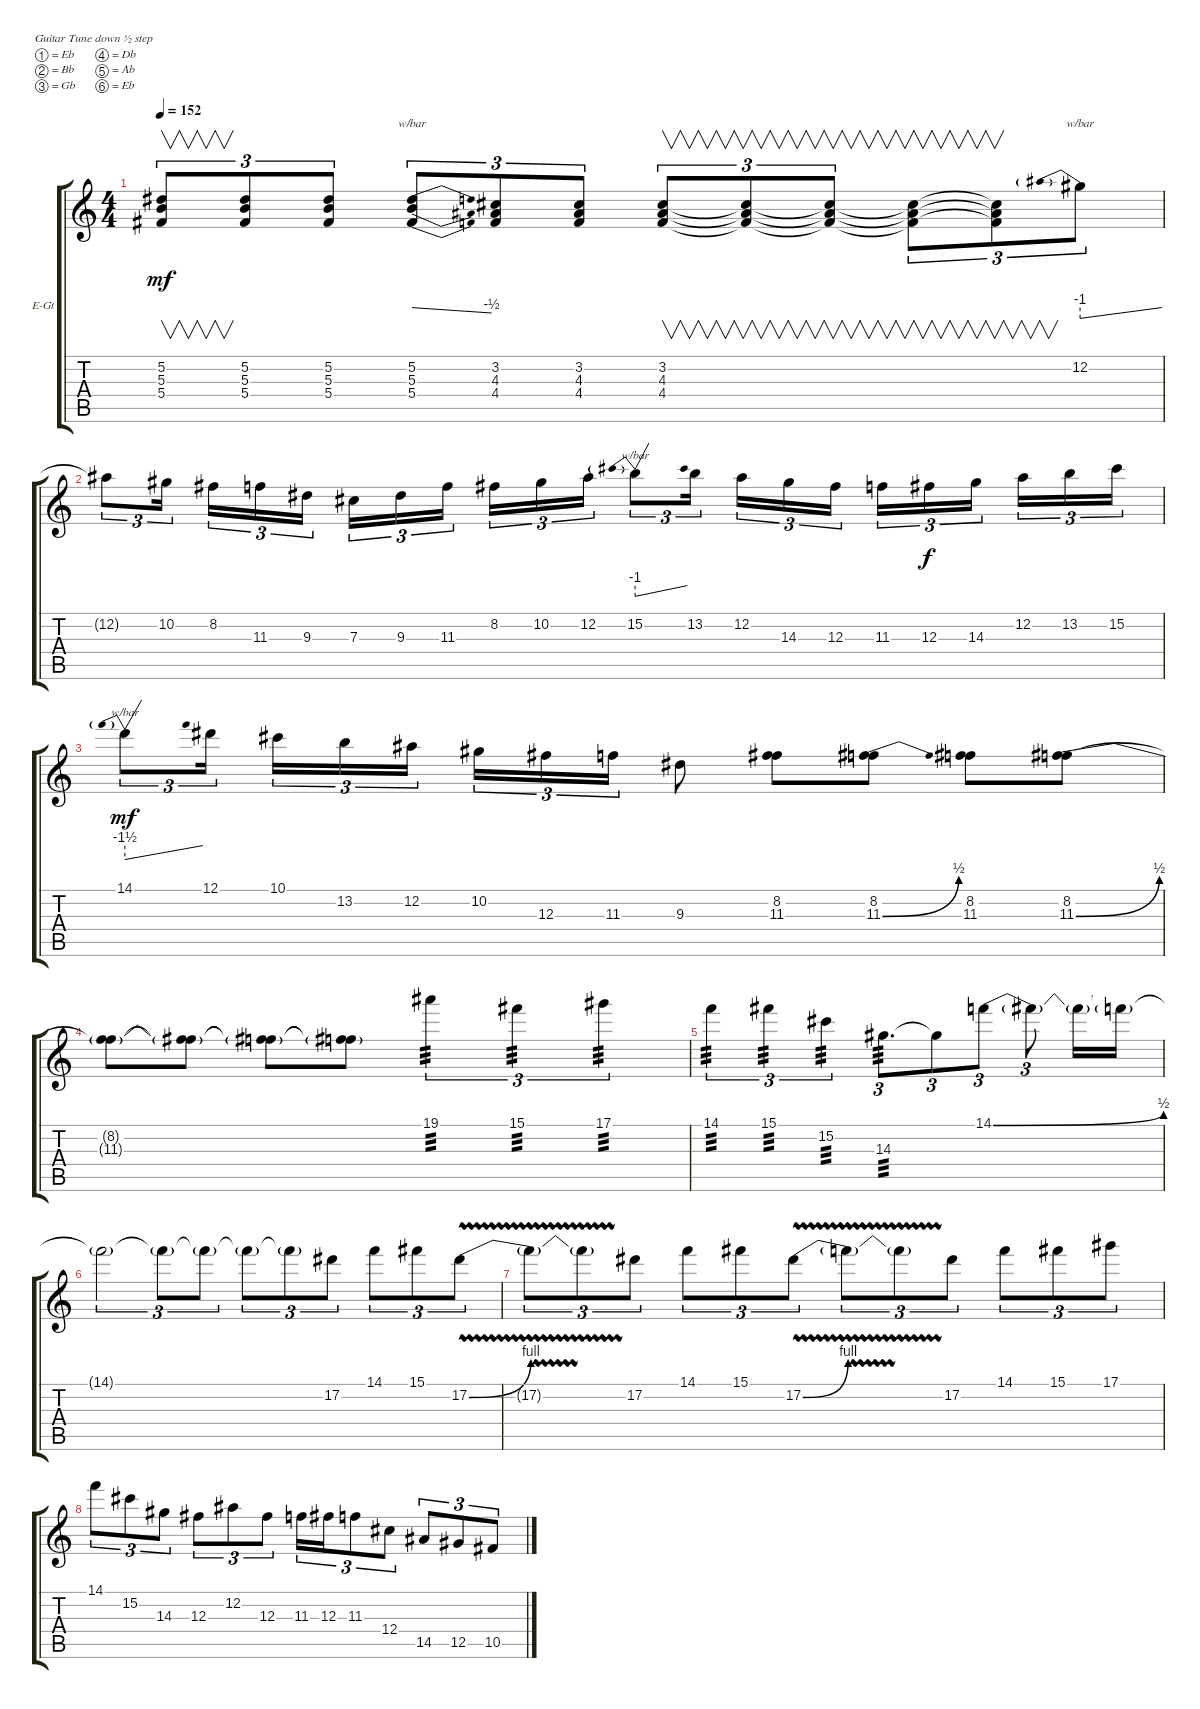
\bracketExtendMode groupsimilarinstruments
\firstSystemTrackNameOrientation horizontal
\otherSystemsTrackNameOrientation horizontal
\track ("solo" "E-Gt") {solo instrument distortionguitar}
\staff {score tabs}
\tuning (Eb4 Bb3 Gb3 Db3 Ab2 Eb2)
\ts (4 4)
\tempo 152
\clef g2
\ks c
(5.2{t} 5.3{t} 5.4{t}).8{v tu (3 2) dy mf} (5.2 5.3 5.4).8{tu (3 2)} (5.2 5.3 5.4).8{tu (3 2)} (5.2 5.3 5.4).8{tu (3 2) tbe (dive default 46.199999999999996 0 59.4 -2)} (3.2 4.3 4.4).8{tu (3 2)} (3.2 4.3 4.4).8{tu (3 2)} (3.2 4.3 4.4).8{v tu (3 2)} (3.2{t} 4.3{t} 4.4{t}).8{v tu (3 2)} (3.2{t} 4.3{t} 4.4{t}).8{v tu (3 2)} (3.2{t} 4.3{t} 4.4{t}).8{v tu (3 2)} (3.2{t} 4.3{t} 4.4{t}).8{v tu (3 2)} 12.2.8{tu (3 2) tbe (predivedive default 0 -4 60 0)} |
12.2{t}.8{tu (3 2)} 10.2.16{tu (3 2)} 8.2.16{tu (3 2)} 11.3.16{tu (3 2)} 9.3.16{tu (3 2)} 7.3.16{tu (3 2)} 9.3.16{tu (3 2)} 11.3.16{tu (3 2)} 8.2.16{tu (3 2)} 10.2.16{tu (3 2)} 12.2.16{tu (3 2)} 15.2.8{tu (3 2) tbe (predivedive default 0 -4 60 0)} 13.2.16{tu (3 2)} 12.2.16{tu (3 2)} 14.3.16{tu (3 2)} 12.3.16{tu (3 2)} 11.3.16{tu (3 2)} 12.3.16{tu (3 2) dy f} 14.3.16{tu (3 2)} 12.2.16{tu (3 2)} 13.2.16{tu (3 2)} 15.2.16{tu (3 2)} |
14.1.8{tu (3 2) tbe (predivedive default 0 -6 60 0) dy mf} 12.1.16{tu (3 2)} 10.1.16{tu (3 2)} 13.2.16{tu (3 2)} 12.2.16{tu (3 2)} 10.2.16{tu (3 2)} 12.3.16{tu (3 2)} 11.3.16{tu (3 2)} 9.3.8 (11.3 8.2).8 (11.3{be (bend 0 0 16.8 2)} 8.2).8 (11.3 8.2).8 (11.3{be (bend 0 0 28.799999999999997 2)} 8.2).8 |
(11.3{t} 8.2{t}).8 (11.3{t} 8.2{t}).8 (11.3{t} 8.2{t}).8 (11.3{t} 8.2{t}).8 19.1.4{tu (3 2) tp 3} 15.1.4{tu (3 2) tp 3} 17.1.4{tu (3 2) tp 3} |
14.1.4{tu (3 2) tp 3} 15.1.4{tu (3 2) tp 3} 15.2.4{tu (3 2) tp 3} 14.3.8{d tu (3 2) tp 3} 14.3{t}.8{tu (3 2)} 14.1{be (bend 0 0 34.8 2)}.8{tu (3 2)} 14.1{t}.8{tu (3 2)} 14.1{t}.16 14.1{t}.16 |
14.1{t}.2{tu (3 2)} 14.1{t}.8{tu (3 2)} 14.1{t}.8{tu (3 2)} 14.1{t}.8{tu (3 2)} 14.1{t}.8{tu (3 2)} 17.2.8{tu (3 2)} 14.1.8{tu (3 2)} 15.1.8{tu (3 2)} 17.2{be (bend 0 0 32.4 4) vw}.8{tu (3 2)} |
17.2{vw t}.8{tu (3 2)} 17.2{vw t}.8{tu (3 2)} 17.2.8{tu (3 2)} 14.1.8{tu (3 2)} 15.1.8{tu (3 2)} 17.2{be (bend 0 0 42.6 4) vw}.8{tu (3 2)} 17.2{vw t}.8{tu (3 2)} 17.2{vw t}.8{tu (3 2)} 17.2.8{tu (3 2)} 14.1.8{tu (3 2)} 15.1.8{tu (3 2)} 17.1.8{tu (3 2)} |
14.1.8{tu (3 2)} 15.2.8{tu (3 2)} 14.3.8{tu (3 2)} 12.3.8{tu (3 2)} 12.2.8{tu (3 2)} 12.3.8{tu (3 2)} 11.3.16{tu (3 2)} 12.3.16{tu (3 2)} 11.3.8{tu (3 2)} 12.4.8{tu (3 2)} 14.5.8{tu (3 2)} 12.5.8{tu (3 2)} 10.5.8{tu (3 2)}
